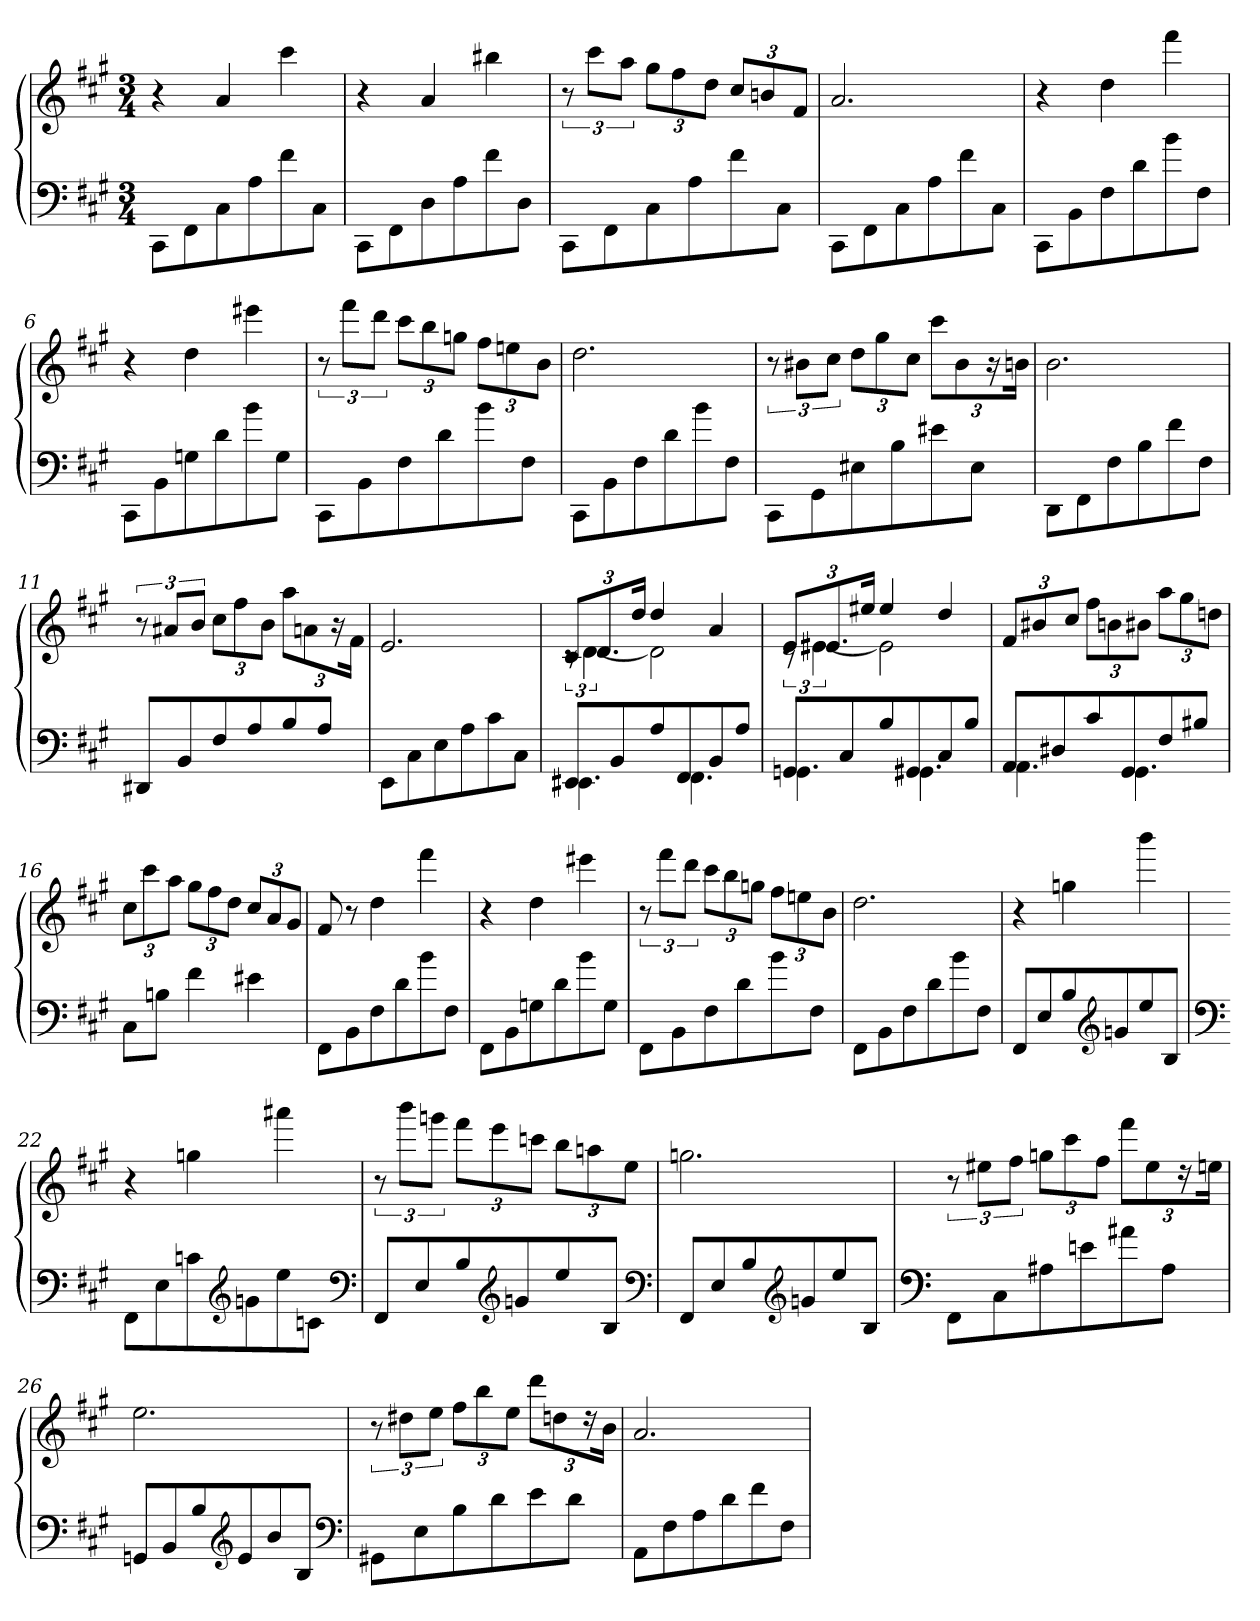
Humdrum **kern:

**kern	**kern
*part1	*part1
*staff2	*staff1
*clefF4	*clefG2
*k[f#c#g#]	*k[f#c#g#]
*f#:	*f#:
*M3/4	*M3/4
=1	=1
8CC#L	4r
8FF#	.
8C#	4a
8A	.
8f#	4ccc#
8C#J	.
=2	=2
8CC#L	4r
8FF#	.
8D	4a
8A	.
8f#	4bb#X
8DJ	.
=3	=3
8CC#L	12r
.	12ccc#L
8FF#	.
.	12aaJ
8C#	12gg#L
.	12ff#
8A	.
.	12ddJ
8f#	12cc#L
.	12bn
8C#J	.
.	12f#J
=4	=4
8CC#L	2.a
8FF#	.
8C#	.
8A	.
8f#	.
8C#J	.
=5	=5
8CC#L	4r
8BB	.
8F#	4dd
8d	.
8b	4fff#
8F#J	.
=6	=6
8CC#L	4r
8BB	.
8Gn	4dd
8d	.
8b	4eee#X
8GJ	.
=7	=7
8CC#L	12r
.	12fff#L
8BB	.
.	12dddJ
8F#	12ccc#L
.	12bb
8d	.
.	12ggnJ
8b	12ff#L
.	12een
8F#J	.
.	12bJ
=8	=8
8CC#L	2.dd
8BB	.
8F#	.
8d	.
8b	.
8F#J	.
=9	=9
8CC#L	12r
.	12b#XL
8GG#	.
.	12cc#J
8E#X	12ddL
.	12gg#
8B	.
.	12cc#J
8e#X	12ccc#L
.	12b#
8E#J	.
.	24r
.	24bnJk
=10	=10
8DDL	2.b
8FF#	.
8F#	.
8B	.
8f#	.
8F#J	.
=11	=11
8DD#XL	12r
.	12a#XL
8BB	.
.	12bJ
8F#	12cc#L
.	12ff#
8A	.
.	12bJ
8B	12aaL
.	12an
8AJ	.
.	24r
.	24f#Jk
=12	=12
8EEL	2.e
8C#	.
8E	.
8A	.
8c#	.
8C#J	.
=13	=13
*^	*^
8EE#XL	4.EE#X	12c#L	12rc
.	.	12.d	[6d
8BB	.	.	.
.	.	24ddJk	.
8A	.	4dd	2d]
8FF#	4.FF#	.	.
8BB	.	4a	.
8AJ	.	.	.
=14	=14	=14	=14
8GGnL	4.GG	12eL	12rc
.	.	12.e#X	[6e#X
8C#	.	.	.
.	.	24ee#XJk	.
8B	.	4ee#	2e#]
8GG#X	4.GG#X	.	.
8C#	.	4dd	.
8BJ	.	.	.
*	*	*v	*v
=15	=15	=15
8AAL	4.AA	12f#L
.	.	12b#X
8D#X	.	.
.	.	12cc#J
8c#	.	12ff#L
.	.	12bn
8GG#	4.GG#	.
.	.	12b#XJ
8F#	.	12aaL
.	.	12gg#
8B#XJ	.	.
.	.	12ddnJ
*v	*v	*
=16	=16
8C#L	12cc#L
.	12ccc#
8BnJ	.
.	12aaJ
4f#	12gg#L
.	12ff#
.	12ddJ
4e#X	12cc#L
.	12a
.	12g#J
=17	=17
8FF#L	8f#
8BB	8r
8F#	4dd
8d	.
8b	4fff#
8F#J	.
=18	=18
8FF#L	4r
8BB	.
8Gn	4dd
8d	.
8b	4eee#X
8GJ	.
=19	=19
8FF#L	12r
.	12fff#L
8BB	.
.	12dddJ
8F#	12ccc#L
.	12bb
8d	.
.	12ggnJ
8b	12ff#L
.	12een
8F#J	.
.	12bJ
=20	=20
8FF#L	2.dd
8BB	.
8F#	.
8d	.
8b	.
8F#J	.
=21	=21
8FF#L	4r
8E	.
8B	4ggn
*clefG2	*
8gn	.
8ee	4bbb
8BJ	.
=22	=22
*clefF4	*
8FF#L	4r
8E	.
8cn	4ggn
*clefG2	*
8gn	.
8ee	4aaa#X
8cnJ	.
*clefF4	*
=23	=23
8FF#L	12r
.	12bbbL
8E	.
.	12gggnJ
8B	12fff#L
.	12eee
*clefG2	*
8gn	.
.	12cccnJ
8ee	12bbL
.	12aan
8BJ	.
.	12eeJ
*clefF4	*
=24	=24
8FF#L	2.ggn
8E	.
8B	.
*clefG2	*
8gn	.
8ee	.
8BJ	.
=25	=25
*clefF4	*
8FF#L	12r
.	12ee#XL
8C#	.
.	12ff#J
8A#X	12ggnL
.	12ccc#
8en	.
.	12ff#J
8a#X	12fff#L
.	12ee#
8A#J	.
.	24r
.	24eenJk
=26	=26
8GGnL	2.ee
8BB	.
8B	.
*clefG2	*
8e	.
8b	.
8BJ	.
*clefF4	*
=27	=27
8GG#XL	12r
.	12dd#XL
8E	.
.	12eeJ
8B	12ff#L
.	12bb
8d	.
.	12eeJ
8e	12dddL
.	12ddn
8dJ	.
.	24r
.	24bJk
=28	=28
8AAL	2.a
8F#	.
8A	.
8d	.
8f#	.
8F#J	.
=	=
*-	*-
